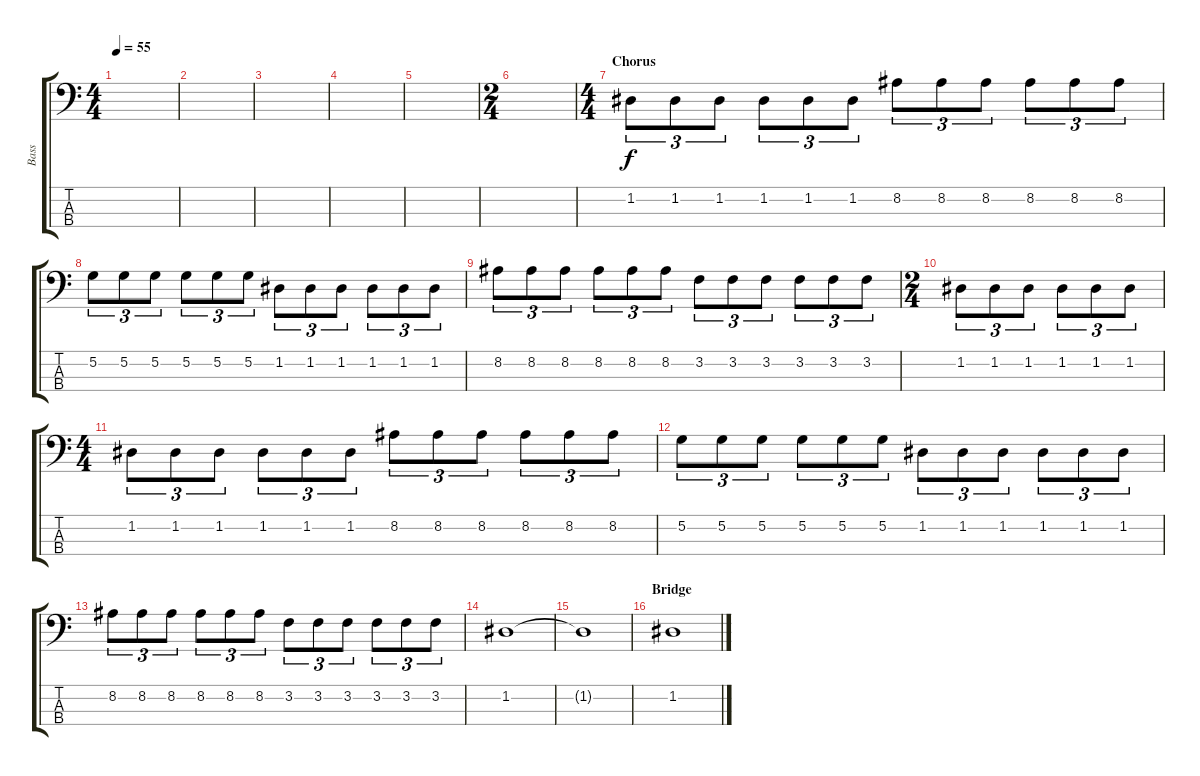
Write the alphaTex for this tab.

\track ("Bass" "Bass") {instrument electricbasspick}
\staff {score tabs}
\tuning (G2 D2 A1 E1) {hide}
\ts (4 4)
\tempo 55
\clef f4
\ks c
|
|
|
|
|
\ts (2 4)
|
\ts (4 4)
\section ("" "Chorus")
1.2.8{tu (3 2)} 1.2.8{tu (3 2)} 1.2.8{tu (3 2)} 1.2.8{tu (3 2)} 1.2.8{tu (3 2)} 1.2.8{tu (3 2)} 8.2.8{tu (3 2)} 8.2.8{tu (3 2)} 8.2.8{tu (3 2)} 8.2.8{tu (3 2)} 8.2.8{tu (3 2)} 8.2.8{tu (3 2)} |
5.2.8{tu (3 2)} 5.2.8{tu (3 2)} 5.2.8{tu (3 2)} 5.2.8{tu (3 2)} 5.2.8{tu (3 2)} 5.2.8{tu (3 2)} 1.2.8{tu (3 2)} 1.2.8{tu (3 2)} 1.2.8{tu (3 2)} 1.2.8{tu (3 2)} 1.2.8{tu (3 2)} 1.2.8{tu (3 2)} |
8.2.8{tu (3 2)} 8.2.8{tu (3 2)} 8.2.8{tu (3 2)} 8.2.8{tu (3 2)} 8.2.8{tu (3 2)} 8.2.8{tu (3 2)} 3.2.8{tu (3 2)} 3.2.8{tu (3 2)} 3.2.8{tu (3 2)} 3.2.8{tu (3 2)} 3.2.8{tu (3 2)} 3.2.8{tu (3 2)} |
\ts (2 4)
1.2.8{tu (3 2)} 1.2.8{tu (3 2)} 1.2.8{tu (3 2)} 1.2.8{tu (3 2)} 1.2.8{tu (3 2)} 1.2.8{tu (3 2)} |
\ts (4 4)
1.2.8{tu (3 2)} 1.2.8{tu (3 2)} 1.2.8{tu (3 2)} 1.2.8{tu (3 2)} 1.2.8{tu (3 2)} 1.2.8{tu (3 2)} 8.2.8{tu (3 2)} 8.2.8{tu (3 2)} 8.2.8{tu (3 2)} 8.2.8{tu (3 2)} 8.2.8{tu (3 2)} 8.2.8{tu (3 2)} |
5.2.8{tu (3 2)} 5.2.8{tu (3 2)} 5.2.8{tu (3 2)} 5.2.8{tu (3 2)} 5.2.8{tu (3 2)} 5.2.8{tu (3 2)} 1.2.8{tu (3 2)} 1.2.8{tu (3 2)} 1.2.8{tu (3 2)} 1.2.8{tu (3 2)} 1.2.8{tu (3 2)} 1.2.8{tu (3 2)} |
8.2.8{tu (3 2)} 8.2.8{tu (3 2)} 8.2.8{tu (3 2)} 8.2.8{tu (3 2)} 8.2.8{tu (3 2)} 8.2.8{tu (3 2)} 3.2.8{tu (3 2)} 3.2.8{tu (3 2)} 3.2.8{tu (3 2)} 3.2.8{tu (3 2)} 3.2.8{tu (3 2)} 3.2.8{tu (3 2)} |
1.2.1 |
1.2{t}.1 |
\section ("" "Bridge")
1.2.1
